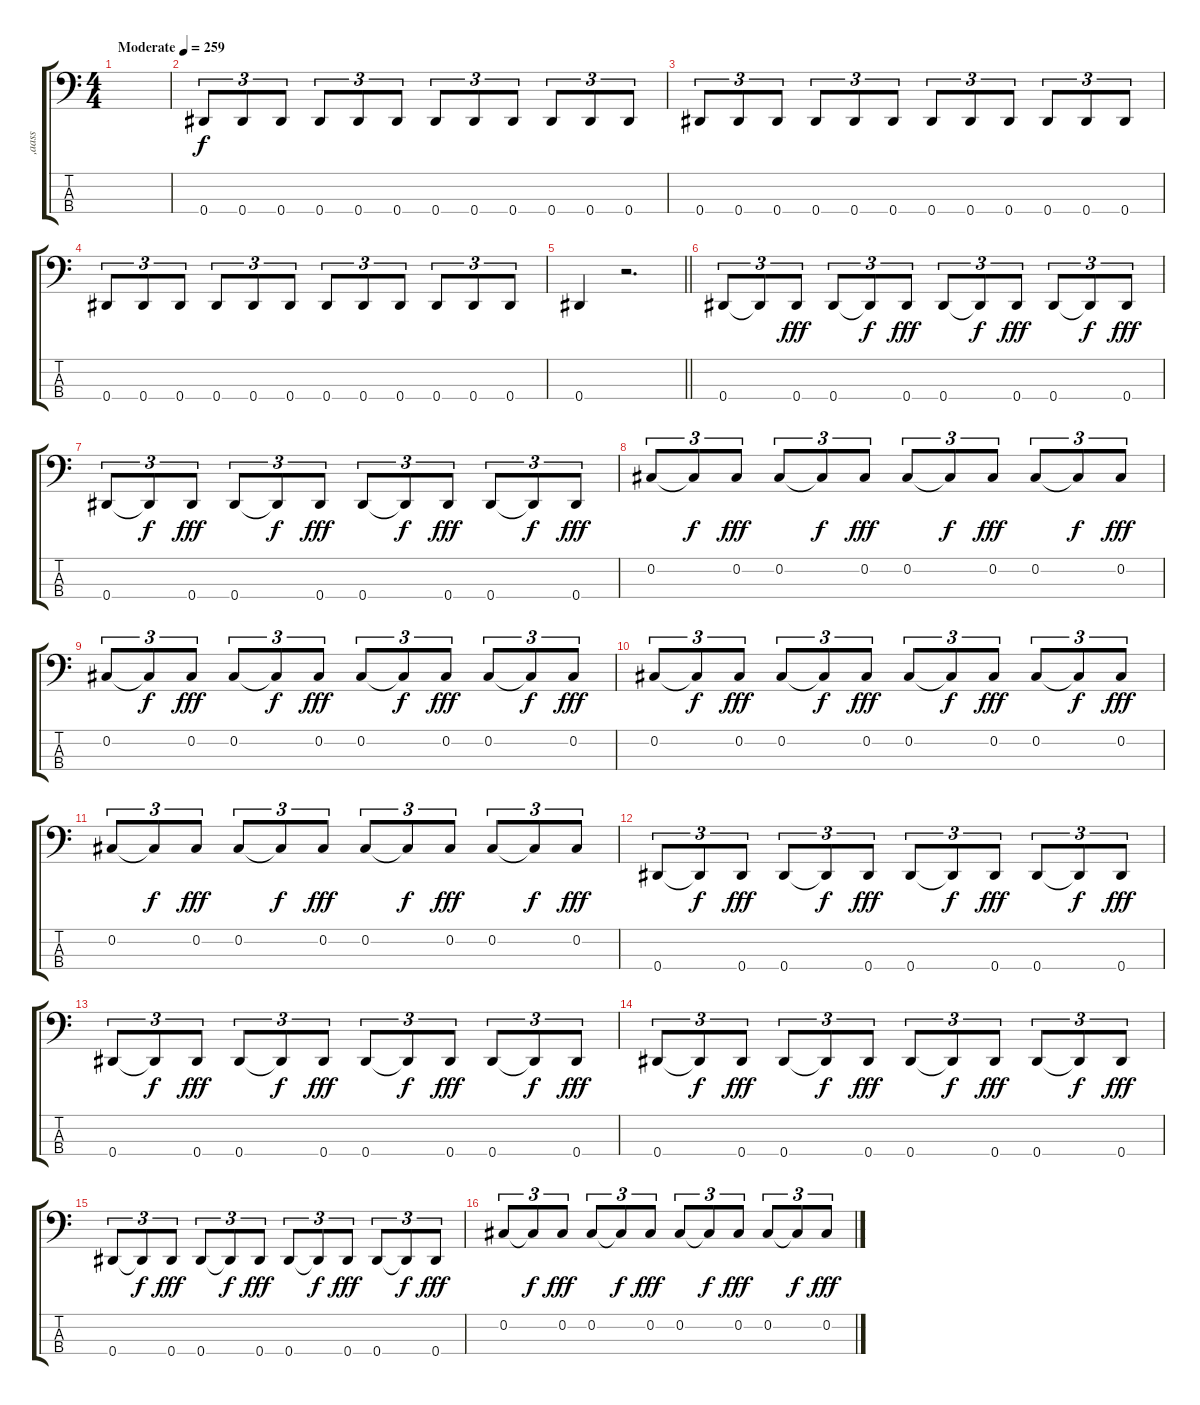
\track ("‚aass" "‚aass") {instrument electricbassfinger}
\staff {score tabs}
\tuning (Gb2 Db2 Ab1 Eb1) {hide}
\ts (4 4)
\section ("" "")
\tempo (259 "Moderate")
\clef f4
\ks c
|
0.4.8{tu (3 2)} 0.4.8{tu (3 2)} 0.4.8{tu (3 2)} 0.4.8{tu (3 2)} 0.4.8{tu (3 2)} 0.4.8{tu (3 2)} 0.4.8{tu (3 2)} 0.4.8{tu (3 2)} 0.4.8{tu (3 2)} 0.4.8{tu (3 2)} 0.4.8{tu (3 2)} 0.4.8{tu (3 2)} |
0.4.8{tu (3 2)} 0.4.8{tu (3 2)} 0.4.8{tu (3 2)} 0.4.8{tu (3 2)} 0.4.8{tu (3 2)} 0.4.8{tu (3 2)} 0.4.8{tu (3 2)} 0.4.8{tu (3 2)} 0.4.8{tu (3 2)} 0.4.8{tu (3 2)} 0.4.8{tu (3 2)} 0.4.8{tu (3 2)} |
0.4.8{tu (3 2)} 0.4.8{tu (3 2)} 0.4.8{tu (3 2)} 0.4.8{tu (3 2)} 0.4.8{tu (3 2)} 0.4.8{tu (3 2)} 0.4.8{tu (3 2)} 0.4.8{tu (3 2)} 0.4.8{tu (3 2)} 0.4.8{tu (3 2)} 0.4.8{tu (3 2)} 0.4.8{tu (3 2)} |
\barLineRight lightlight
0.4.4 r.2{d} |
0.4.8{tu (3 2)} 0.4{t}.8{tu (3 2) dy f} 0.4.8{tu (3 2) dy fff} 0.4.8{tu (3 2)} 0.4{t}.8{tu (3 2) dy f} 0.4.8{tu (3 2) dy fff} 0.4.8{tu (3 2)} 0.4{t}.8{tu (3 2) dy f} 0.4.8{tu (3 2) dy fff} 0.4.8{tu (3 2)} 0.4{t}.8{tu (3 2) dy f} 0.4.8{tu (3 2) dy fff} |
0.4.8{tu (3 2)} 0.4{t}.8{tu (3 2) dy f} 0.4.8{tu (3 2) dy fff} 0.4.8{tu (3 2)} 0.4{t}.8{tu (3 2) dy f} 0.4.8{tu (3 2) dy fff} 0.4.8{tu (3 2)} 0.4{t}.8{tu (3 2) dy f} 0.4.8{tu (3 2) dy fff} 0.4.8{tu (3 2)} 0.4{t}.8{tu (3 2) dy f} 0.4.8{tu (3 2) dy fff} |
0.2.8{tu (3 2)} 0.2{t}.8{tu (3 2) dy f} 0.2.8{tu (3 2) dy fff} 0.2.8{tu (3 2)} 0.2{t}.8{tu (3 2) dy f} 0.2.8{tu (3 2) dy fff} 0.2.8{tu (3 2)} 0.2{t}.8{tu (3 2) dy f} 0.2.8{tu (3 2) dy fff} 0.2.8{tu (3 2)} 0.2{t}.8{tu (3 2) dy f} 0.2.8{tu (3 2) dy fff} |
0.2.8{tu (3 2)} 0.2{t}.8{tu (3 2) dy f} 0.2.8{tu (3 2) dy fff} 0.2.8{tu (3 2)} 0.2{t}.8{tu (3 2) dy f} 0.2.8{tu (3 2) dy fff} 0.2.8{tu (3 2)} 0.2{t}.8{tu (3 2) dy f} 0.2.8{tu (3 2) dy fff} 0.2.8{tu (3 2)} 0.2{t}.8{tu (3 2) dy f} 0.2.8{tu (3 2) dy fff} |
0.2.8{tu (3 2)} 0.2{t}.8{tu (3 2) dy f} 0.2.8{tu (3 2) dy fff} 0.2.8{tu (3 2)} 0.2{t}.8{tu (3 2) dy f} 0.2.8{tu (3 2) dy fff} 0.2.8{tu (3 2)} 0.2{t}.8{tu (3 2) dy f} 0.2.8{tu (3 2) dy fff} 0.2.8{tu (3 2)} 0.2{t}.8{tu (3 2) dy f} 0.2.8{tu (3 2) dy fff} |
0.2.8{tu (3 2)} 0.2{t}.8{tu (3 2) dy f} 0.2.8{tu (3 2) dy fff} 0.2.8{tu (3 2)} 0.2{t}.8{tu (3 2) dy f} 0.2.8{tu (3 2) dy fff} 0.2.8{tu (3 2)} 0.2{t}.8{tu (3 2) dy f} 0.2.8{tu (3 2) dy fff} 0.2.8{tu (3 2)} 0.2{t}.8{tu (3 2) dy f} 0.2.8{tu (3 2) dy fff} |
0.4.8{tu (3 2)} 0.4{t}.8{tu (3 2) dy f} 0.4.8{tu (3 2) dy fff} 0.4.8{tu (3 2)} 0.4{t}.8{tu (3 2) dy f} 0.4.8{tu (3 2) dy fff} 0.4.8{tu (3 2)} 0.4{t}.8{tu (3 2) dy f} 0.4.8{tu (3 2) dy fff} 0.4.8{tu (3 2)} 0.4{t}.8{tu (3 2) dy f} 0.4.8{tu (3 2) dy fff} |
0.4.8{tu (3 2)} 0.4{t}.8{tu (3 2) dy f} 0.4.8{tu (3 2) dy fff} 0.4.8{tu (3 2)} 0.4{t}.8{tu (3 2) dy f} 0.4.8{tu (3 2) dy fff} 0.4.8{tu (3 2)} 0.4{t}.8{tu (3 2) dy f} 0.4.8{tu (3 2) dy fff} 0.4.8{tu (3 2)} 0.4{t}.8{tu (3 2) dy f} 0.4.8{tu (3 2) dy fff} |
0.4.8{tu (3 2)} 0.4{t}.8{tu (3 2) dy f} 0.4.8{tu (3 2) dy fff} 0.4.8{tu (3 2)} 0.4{t}.8{tu (3 2) dy f} 0.4.8{tu (3 2) dy fff} 0.4.8{tu (3 2)} 0.4{t}.8{tu (3 2) dy f} 0.4.8{tu (3 2) dy fff} 0.4.8{tu (3 2)} 0.4{t}.8{tu (3 2) dy f} 0.4.8{tu (3 2) dy fff} |
0.4.8{tu (3 2)} 0.4{t}.8{tu (3 2) dy f} 0.4.8{tu (3 2) dy fff} 0.4.8{tu (3 2)} 0.4{t}.8{tu (3 2) dy f} 0.4.8{tu (3 2) dy fff} 0.4.8{tu (3 2)} 0.4{t}.8{tu (3 2) dy f} 0.4.8{tu (3 2) dy fff} 0.4.8{tu (3 2)} 0.4{t}.8{tu (3 2) dy f} 0.4.8{tu (3 2) dy fff} |
0.2.8{tu (3 2)} 0.2{t}.8{tu (3 2) dy f} 0.2.8{tu (3 2) dy fff} 0.2.8{tu (3 2)} 0.2{t}.8{tu (3 2) dy f} 0.2.8{tu (3 2) dy fff} 0.2.8{tu (3 2)} 0.2{t}.8{tu (3 2) dy f} 0.2.8{tu (3 2) dy fff} 0.2.8{tu (3 2)} 0.2{t}.8{tu (3 2) dy f} 0.2.8{tu (3 2) dy fff}
